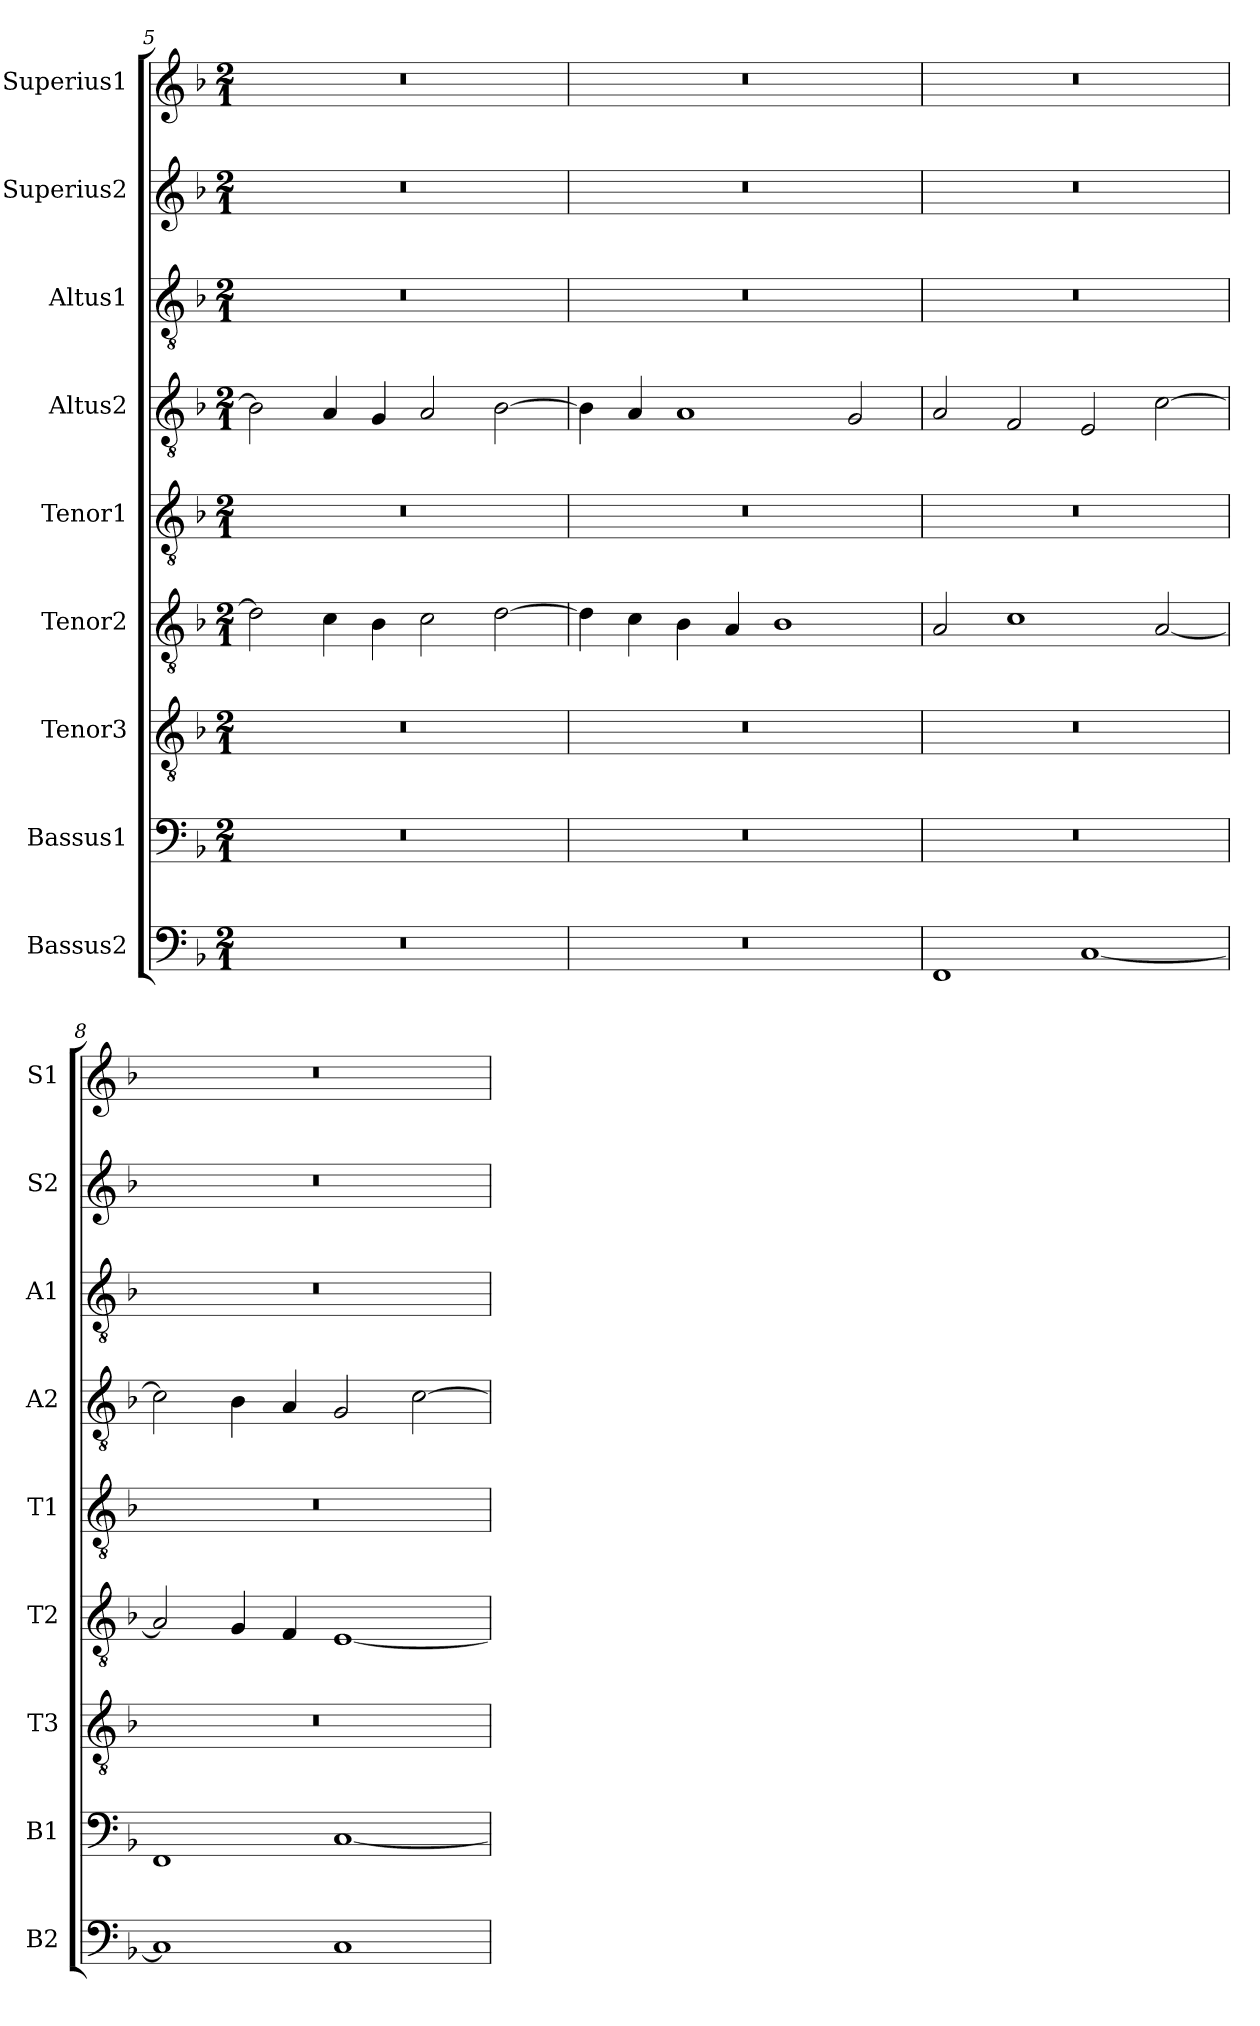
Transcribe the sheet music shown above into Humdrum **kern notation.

**kern	**kern	**kern	**kern	**kern	**kern	**kern	**kern	**kern
*part9	*part8	*part7	*part6	*part5	*part4	*part3	*part2	*part1
*staff9	*staff8	*staff7	*staff6	*staff5	*staff4	*staff3	*staff2	*staff1
*I"Bassus2	*I"Bassus1	*I"Tenor3	*I"Tenor2	*I"Tenor1	*I"Altus2	*I"Altus1	*I"Superius2	*I"Superius1
*I'B2	*I'B1	*I'T3	*I'T2	*I'T1	*I'A2	*I'A1	*I'S2	*I'S1
*clefF4	*clefF4	*clefGv2	*clefGv2	*clefGv2	*clefGv2	*clefGv2	*clefG2	*clefG2
*k[b-]	*k[b-]	*k[b-]	*k[b-]	*k[b-]	*k[b-]	*k[b-]	*k[b-]	*k[b-]
*d:	*d:	*d:	*d:	*d:	*d:	*d:	*d:	*d:
*M2/1	*M2/1	*M2/1	*M2/1	*M2/1	*M2/1	*M2/1	*M2/1	*M2/1
=5	=5	=5	=5	=5	=5	=5	=5	=5
0r	0r	0r	2d]	0r	2B-]	0r	0r	0r
.	.	.	4c	.	4A	.	.	.
.	.	.	4B-	.	4G	.	.	.
.	.	.	2c	.	2A	.	.	.
.	.	.	[2d	.	[2B-	.	.	.
=6	=6	=6	=6	=6	=6	=6	=6	=6
0r	0r	0r	4d]	0r	4B-]	0r	0r	0r
.	.	.	4c	.	4A	.	.	.
.	.	.	4B-	.	1A	.	.	.
.	.	.	4A	.	.	.	.	.
.	.	.	1B-	.	.	.	.	.
.	.	.	.	.	2G	.	.	.
=7	=7	=7	=7	=7	=7	=7	=7	=7
1FF	0r	0r	2A	0r	2A	0r	0r	0r
.	.	.	1c	.	2F	.	.	.
[1C	.	.	.	.	2E	.	.	.
.	.	.	[2A	.	[2c	.	.	.
=8	=8	=8	=8	=8	=8	=8	=8	=8
1C]	1FF	0r	2A]	0r	2c]	0r	0r	0r
.	.	.	4G	.	4B-	.	.	.
.	.	.	4F	.	4A	.	.	.
1C	[1C	.	[1E	.	2G	.	.	.
.	.	.	.	.	[2c	.	.	.
=	=	=	=	=	=	=	=	=
*-	*-	*-	*-	*-	*-	*-	*-	*-
